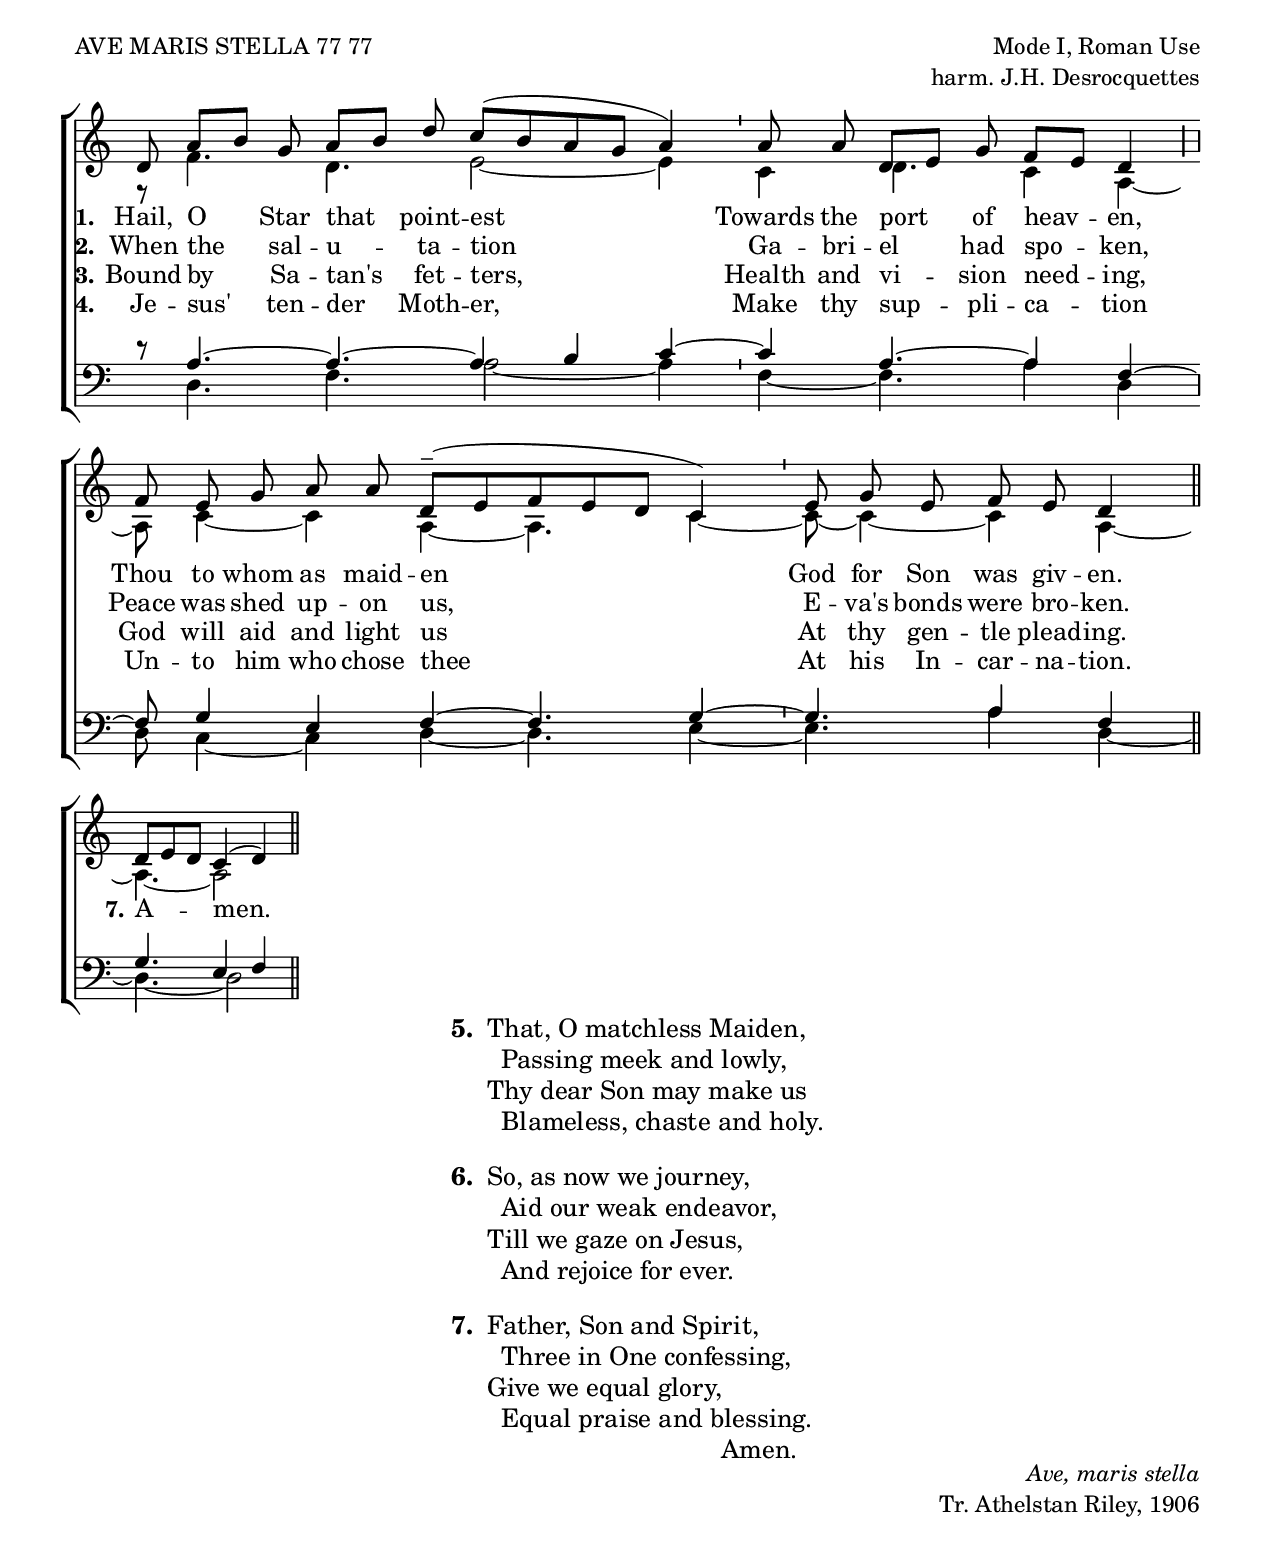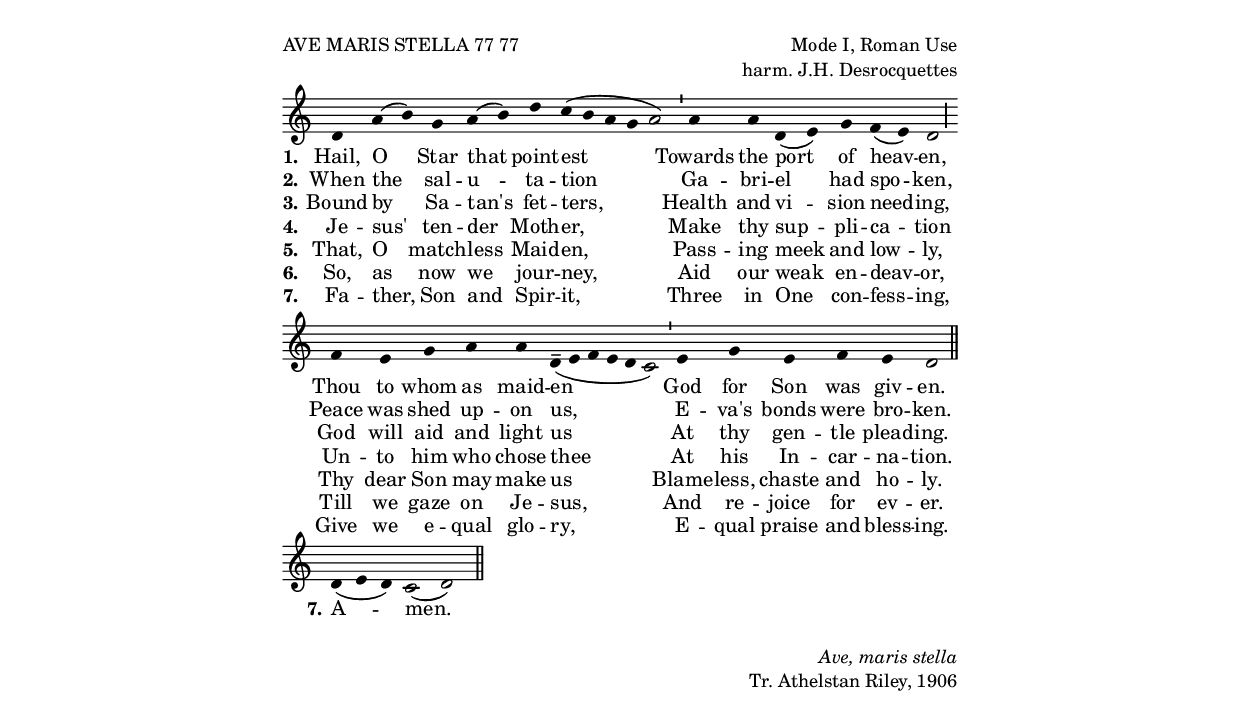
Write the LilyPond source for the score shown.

%{
The music and poetry produced by this source code are believed to be in the public domain in the United States.
The source code itself is licensed under a Creative Commons Attribution-NonCommercial 4.0 International License:
http://creativecommons.org/licenses/by-nc/4.0/

Musicam Ecclesiae - sites.google.com/site/musicamecclesiae
%}

\version "2.18.2"
\include "english.ly"
\include "hymn_definitions.ly"

top = \markup {
  \fill-line {
    \column {
      \line {AVE MARIS STELLA  77 77}
    }
    \right-column{
      \line {Mode I, Roman Use}
      \line {harm. J.H. Desrocquettes}
    }
  }
}

bottom = \markup  {
  \fill-line {
    \null
    \right-column {
      \line {\italic "Ave, maris stella"}
      \line {Tr. Athelstan Riley, 1906}
    }
  }
}

\header {
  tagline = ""
}

global = {
  \key c \major
  \cadenzaOn
  \autoBeamOff
  \set Staff.midiInstrument = "church organ"
}

melody = \relative c' { 
  \global
  %\once \override Score.SeparationItem #'padding = #2
  d8 a'[ b] g a[ b] d c[( b a g] a4) \bar "'"
  a8 a %\bar "" %\break
  d,[ e] g f[ e] d4 \divisioMaior \bar ""
  f8 e g a a d,[(^- e f e d] c4) \bar "'"
  e8 g e f e d4 \bar "||" \break
  
  d8[ e d] c4( d) \bar "||"
 
}

melodya = \relative c' { 
  \global
   \override Stem #'length = #0
  %\once \override Score.SeparationItem #'padding = #2
  d4 a'( b) g a( b) d c( b a g a2) \bar "'"
  a4 a %\bar "" %\break
  d,( e) g f( e) d2 \divisioMaior \bar ""
  f4 e g a a d,(^- e f e d c2) \bar "'"
  e4 g e f e d2 \bar "||" \break
  
  d4( e d) c2( d) \bar "||"
 
}

alto = \relative c' {
  \global
  r8 f4. d4. e2~e4 
  c4 d4. c4 a4~ \hb 
  a8 c4~c a~ a4. c4~
  c8~ c4~ c a4~ 
  
  a4.~ a2 
}

tenor = \relative c' { 
  \global
  d8\rest a4.~ a4.~a4 b c~ 
  c a4.~ a4 f4~ \hb
  f8 g4 e f~f4. g4~ 
  g4. a4 f 
  
  g4. e4 f
}

bass = \relative c { 
  \global
  s8 d4. f4. a2~ a4 
  f4~ f4. a4 d,4 \hb 
  d8 c4~ c d4~ d4. e4~ 
  e4. a4 d,~ 
  
  d4.~ d2 
}

verseOne = \lyricmode {
  \set stanza = "1."
  Hail, O Star that point -- est
  Towards the port of heav -- en,
  Thou to whom as maid -- en
  God for Son was giv -- en.
}

verseTwo = \lyricmode {
  \set stanza = "2."
  When the sal -- u -- ta -- tion
  Ga -- bri -- el had spo -- ken,
  Peace was shed up -- on us,
  E -- va's bonds were bro -- ken.
}

verseThree = \lyricmode {
  \set stanza = "3."
  Bound by Sa -- tan's fet -- ters,
  Health and vi -- sion need -- ing,
  God will aid and light us
  At thy gen -- tle plead -- ing.
}

verseFour = \lyricmode {
  \set stanza = "4."
  Je -- sus' ten -- der Moth -- er,
  Make thy sup -- pli -- ca -- tion
  Un -- to him who chose thee
  At his In -- car -- na -- tion.
  
   \set stanza = "7."
  A -- men.
}

verseFive = \lyricmode {
  \set stanza = "5."
  That, O match -- less Maid -- en,
              Pass -- ing meek and low -- ly,
            Thy dear Son may make us
            Blame -- less, chaste and ho -- ly.
}

verseSix = \lyricmode {
  \set stanza = "6."
  So, as now we jour -- ney,
              Aid our weak en -- deav -- or,
            Till we gaze on Je -- sus,
              And re -- joice for ev -- er.
}

verseSeven = \lyricmode {
  \set stanza = "7."
  Fa -- ther, Son and Spir -- it,
             Three in One con -- fess -- ing,
            Give we e -- qual glo -- ry,
             E -- qual praise and bless -- ing.
  
 % \set stanza = "7."
 % A -- men.
}

\book {
  \include "hymn_paper.ly"
  \header {
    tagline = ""
  }
  \top
  \score {
    \new ChoirStaff <<
      \new Staff  <<
        \new Voice = "soprano" { \voiceOne \melody }
        \new Voice = "alto" { \voiceTwo \alto }
      >>
      \new Lyrics  \lyricsto soprano \verseOne
      \new Lyrics  \lyricsto soprano \verseTwo
      \new Lyrics  \lyricsto soprano \verseThree
      \new Lyrics \lyricsto soprano \verseFour
      \new Staff  <<
        \clef bass
        \new Voice = "tenor" { \voiceOne \tenor }
        \new Voice = "bass" { \voiceTwo \bass }
      >>
    >>
    \midi {
      \context {
        \Score
        tempoWholesPerMinute = #(ly:make-moment 96 4)
      }
    }
    \include "hymn_layout_ragged.ly"
  }
   \markup {
  \large {
    \fill-line {
      \hspace #1.0
      \column {
        \line {
          \bold "5. "
          \column {
            "That, O matchless Maiden,"
            "  Passing meek and lowly,"
            "Thy dear Son may make us"
            "  Blameless, chaste and holy."
          }
        }
        \vspace #1
        \line {
          \bold "6. "
          \column {
            "So, as now we journey,"
            "  Aid our weak endeavor,"
            "Till we gaze on Jesus,"
            "  And rejoice for ever."
          }
        }
        \vspace #1
        \line {
          \bold "7. "
          \column {
            "Father, Son and Spirit,"
            "  Three in One confessing,"
            "Give we equal glory,"
            "  Equal praise and blessing."
            "                                 Amen."
          }
        }
      }
      \hspace #1.0

    }
  }
}
  \bottom
}

%%%%%%
%%%%%%
%%%%%%
#(define output-suffix "Melody")
\book {
  \include "lilypond-book-preamble.ly"
  \include "hymn_melody_paper.ly"
  \top
  \score {
    %\transpose c bf,
    <<
      \new Voice = "tune" {
        \melodya
      }
      \new Lyrics \lyricsto "tune" { \verseOne }
      \new Lyrics \lyricsto "tune" { \verseTwo }
      \new Lyrics \lyricsto "tune" { \verseThree }
      \new Lyrics \lyricsto "tune" { \verseFour}
      \new Lyrics \lyricsto "tune" { \verseFive }
      \new Lyrics \lyricsto "tune" { \verseSix }
       \new Lyrics \lyricsto "tune" { \verseSeven }
    >>
    \include "hymn_layout_ragged.ly"
  }
%{  \markup {
    \vspace #0.5
  }
   \markup {
  \large {
    \fill-line {
      \hspace #1.0
      \column {
        \line {
          \bold "5. "
          \column {
            "That, O matchless Maiden,"
            "  Passing meek and lowly,"
            "Thy dear Son may make us"
            "  Blameless, chaste and holy."
          }
        }
        \vspace #1
        \line {
          \bold "6. "
          \column {
            "So, as now we journey,"
            "  Aid our weak endeavor,"
            "Till we gaze on Jesus,"
            "  And rejoice for ever."
          }
        }
        \vspace #1
        \line {
          \bold "7. "
          \column {
            "Father, Son and Spirit,"
            "  Three in One confessing,"
            "Give we equal glory,"
            "  Equal praise and blessing."
            "                                 Amen."
          }
        }
      }
      \hspace #1.0

    }
  }
} %}
  \bottom
}
